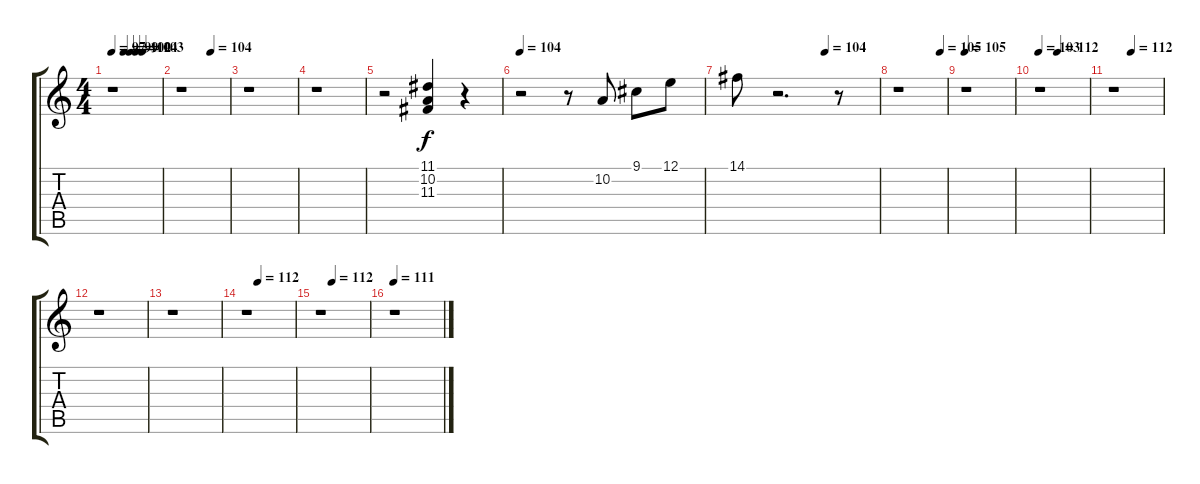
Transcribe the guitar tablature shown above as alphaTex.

\track "" {instrument acousticgrandpiano}
\staff {score tabs}
\tuning (E4 B3 G3 D3 A2 E2) {hide}
\ts (4 4)
\tempo 97
\tempo (99 0.25)
\tempo (102 0.375)
\tempo (104 0.5)
\tempo (103 0.625)
\clef g2
\ks c
r.1{dy f} |
\tempo (104 0.625)
r.1 |
r.1 |
r.1 |
r.2 (11.1 10.2 11.3).4 r.4 |
\tempo 104
r.2 r.8 10.2.8 9.1.8 12.1.8 |
\tempo (104 0.625)
14.1.8 r.2{d} r.8 |
\tempo (105 0.875)
r.1 |
\tempo 105
r.1 |
\tempo 103
\tempo (112 0.375)
r.1 |
\tempo (112 0.375)
r.1 |
r.1 |
r.1 |
\tempo (112 0.25)
r.1 |
\tempo (112 0.25)
r.1 |
\tempo 111
r.1
